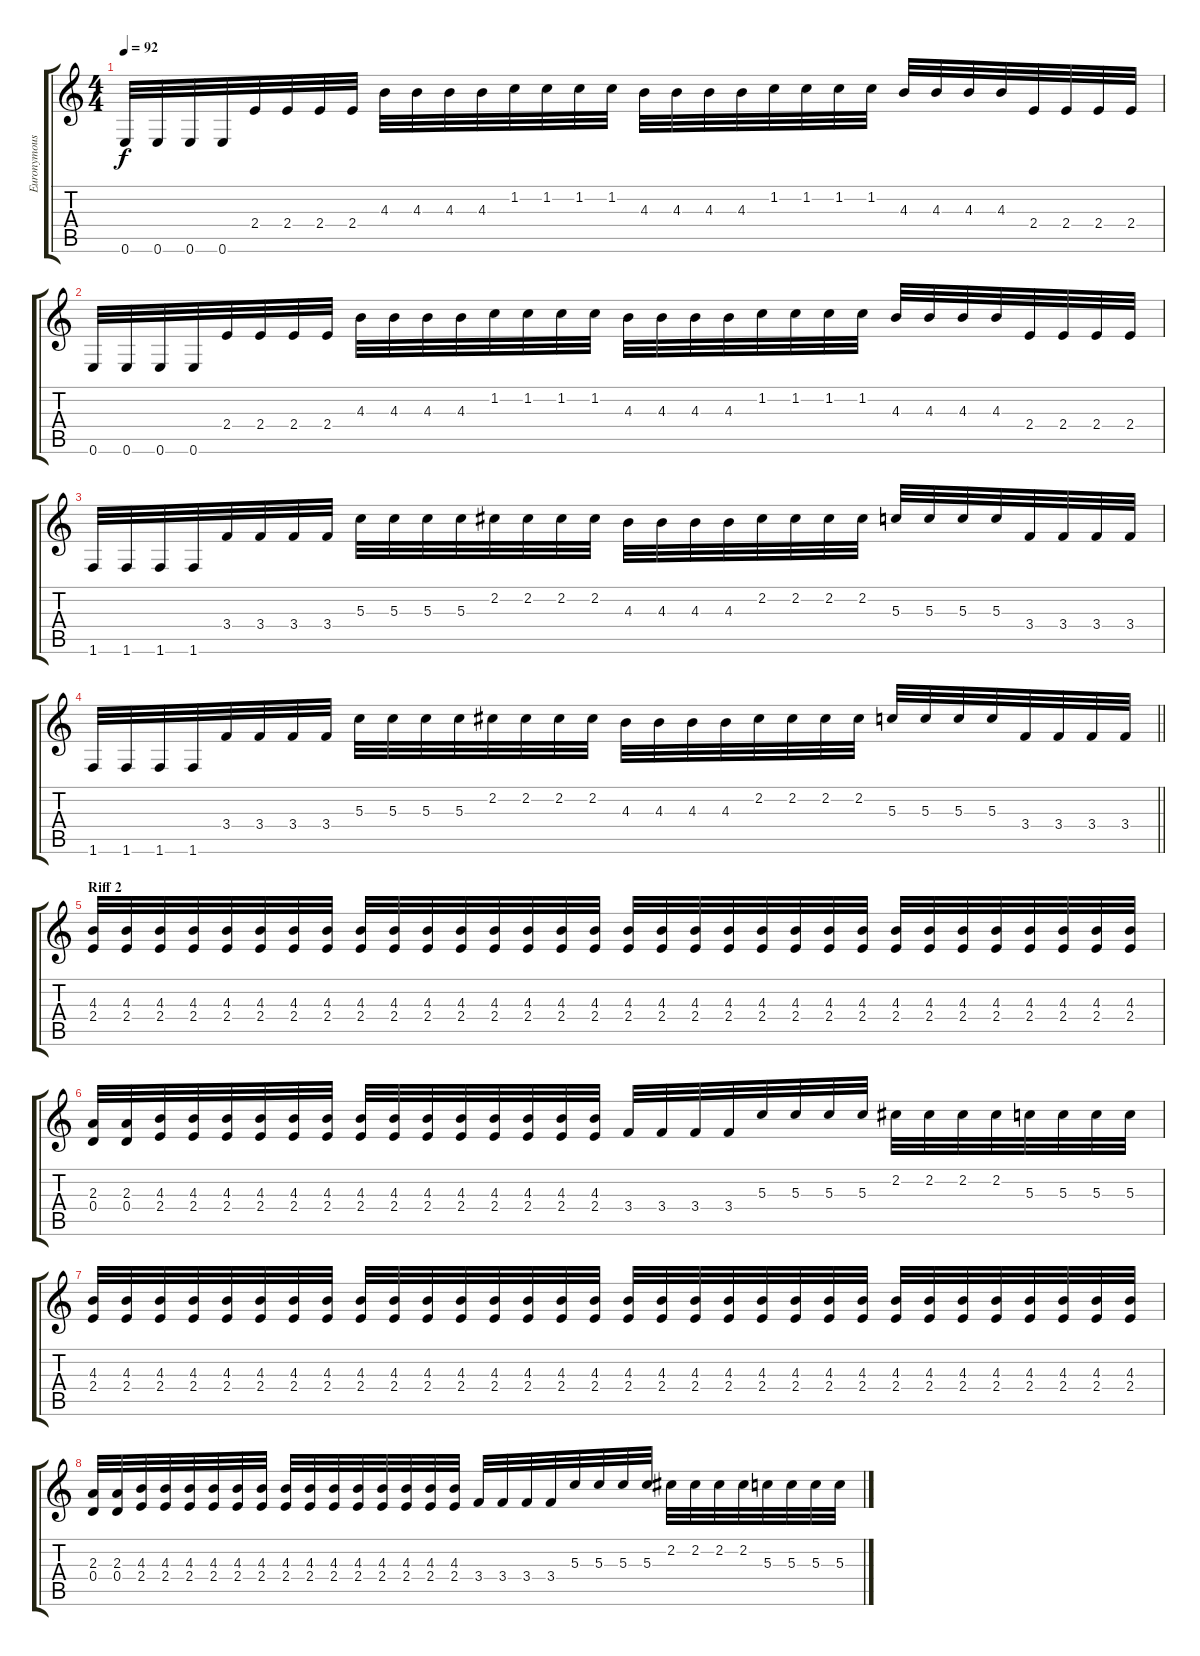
\track ("Euronymous Lead" "Euronymous") {instrument distortionguitar}
\staff {score tabs}
\tuning (E4 B3 G3 D3 A2 E2) {hide}
\ts (4 4)
\tempo 92
\clef g2
\ks c
0.6.32{dy f} 0.6.32 0.6.32 0.6.32 2.4.32 2.4.32 2.4.32 2.4.32 4.3.32 4.3.32 4.3.32 4.3.32 1.2.32 1.2.32 1.2.32 1.2.32 4.3.32 4.3.32 4.3.32 4.3.32 1.2.32 1.2.32 1.2.32 1.2.32 4.3.32 4.3.32 4.3.32 4.3.32 2.4.32 2.4.32 2.4.32 2.4.32 |
0.6.32 0.6.32 0.6.32 0.6.32 2.4.32 2.4.32 2.4.32 2.4.32 4.3.32 4.3.32 4.3.32 4.3.32 1.2.32 1.2.32 1.2.32 1.2.32 4.3.32 4.3.32 4.3.32 4.3.32 1.2.32 1.2.32 1.2.32 1.2.32 4.3.32 4.3.32 4.3.32 4.3.32 2.4.32 2.4.32 2.4.32 2.4.32 |
1.6.32 1.6.32 1.6.32 1.6.32 3.4.32 3.4.32 3.4.32 3.4.32 5.3.32 5.3.32 5.3.32 5.3.32 2.2.32 2.2.32 2.2.32 2.2.32 4.3.32 4.3.32 4.3.32 4.3.32 2.2.32 2.2.32 2.2.32 2.2.32 5.3.32 5.3.32 5.3.32 5.3.32 3.4.32 3.4.32 3.4.32 3.4.32 |
\barLineRight lightlight
1.6.32 1.6.32 1.6.32 1.6.32 3.4.32 3.4.32 3.4.32 3.4.32 5.3.32 5.3.32 5.3.32 5.3.32 2.2.32 2.2.32 2.2.32 2.2.32 4.3.32 4.3.32 4.3.32 4.3.32 2.2.32 2.2.32 2.2.32 2.2.32 5.3.32 5.3.32 5.3.32 5.3.32 3.4.32 3.4.32 3.4.32 3.4.32 |
\section ("" "Riff 2")
(4.3 2.4).32 (4.3 2.4).32 (4.3 2.4).32 (4.3 2.4).32 (4.3 2.4).32 (4.3 2.4).32 (4.3 2.4).32 (4.3 2.4).32 (4.3 2.4).32 (4.3 2.4).32 (4.3 2.4).32 (4.3 2.4).32 (4.3 2.4).32 (4.3 2.4).32 (4.3 2.4).32 (4.3 2.4).32 (4.3 2.4).32 (4.3 2.4).32 (4.3 2.4).32 (4.3 2.4).32 (4.3 2.4).32 (4.3 2.4).32 (4.3 2.4).32 (4.3 2.4).32 (4.3 2.4).32 (4.3 2.4).32 (4.3 2.4).32 (4.3 2.4).32 (4.3 2.4).32 (4.3 2.4).32 (4.3 2.4).32 (4.3 2.4).32 |
(2.3 0.4).32 (2.3 0.4).32 (4.3 2.4).32 (4.3 2.4).32 (4.3 2.4).32 (4.3 2.4).32 (4.3 2.4).32 (4.3 2.4).32 (4.3 2.4).32 (4.3 2.4).32 (4.3 2.4).32 (4.3 2.4).32 (4.3 2.4).32 (4.3 2.4).32 (4.3 2.4).32 (4.3 2.4).32 3.4.32 3.4.32 3.4.32 3.4.32 5.3.32 5.3.32 5.3.32 5.3.32 2.2.32 2.2.32 2.2.32 2.2.32 5.3.32 5.3.32 5.3.32 5.3.32 |
(4.3 2.4).32 (4.3 2.4).32 (4.3 2.4).32 (4.3 2.4).32 (4.3 2.4).32 (4.3 2.4).32 (4.3 2.4).32 (4.3 2.4).32 (4.3 2.4).32 (4.3 2.4).32 (4.3 2.4).32 (4.3 2.4).32 (4.3 2.4).32 (4.3 2.4).32 (4.3 2.4).32 (4.3 2.4).32 (4.3 2.4).32 (4.3 2.4).32 (4.3 2.4).32 (4.3 2.4).32 (4.3 2.4).32 (4.3 2.4).32 (4.3 2.4).32 (4.3 2.4).32 (4.3 2.4).32 (4.3 2.4).32 (4.3 2.4).32 (4.3 2.4).32 (4.3 2.4).32 (4.3 2.4).32 (4.3 2.4).32 (4.3 2.4).32 |
(2.3 0.4).32 (2.3 0.4).32 (4.3 2.4).32 (4.3 2.4).32 (4.3 2.4).32 (4.3 2.4).32 (4.3 2.4).32 (4.3 2.4).32 (4.3 2.4).32 (4.3 2.4).32 (4.3 2.4).32 (4.3 2.4).32 (4.3 2.4).32 (4.3 2.4).32 (4.3 2.4).32 (4.3 2.4).32 3.4.32 3.4.32 3.4.32 3.4.32 5.3.32 5.3.32 5.3.32 5.3.32 2.2.32 2.2.32 2.2.32 2.2.32 5.3.32 5.3.32 5.3.32 5.3.32
